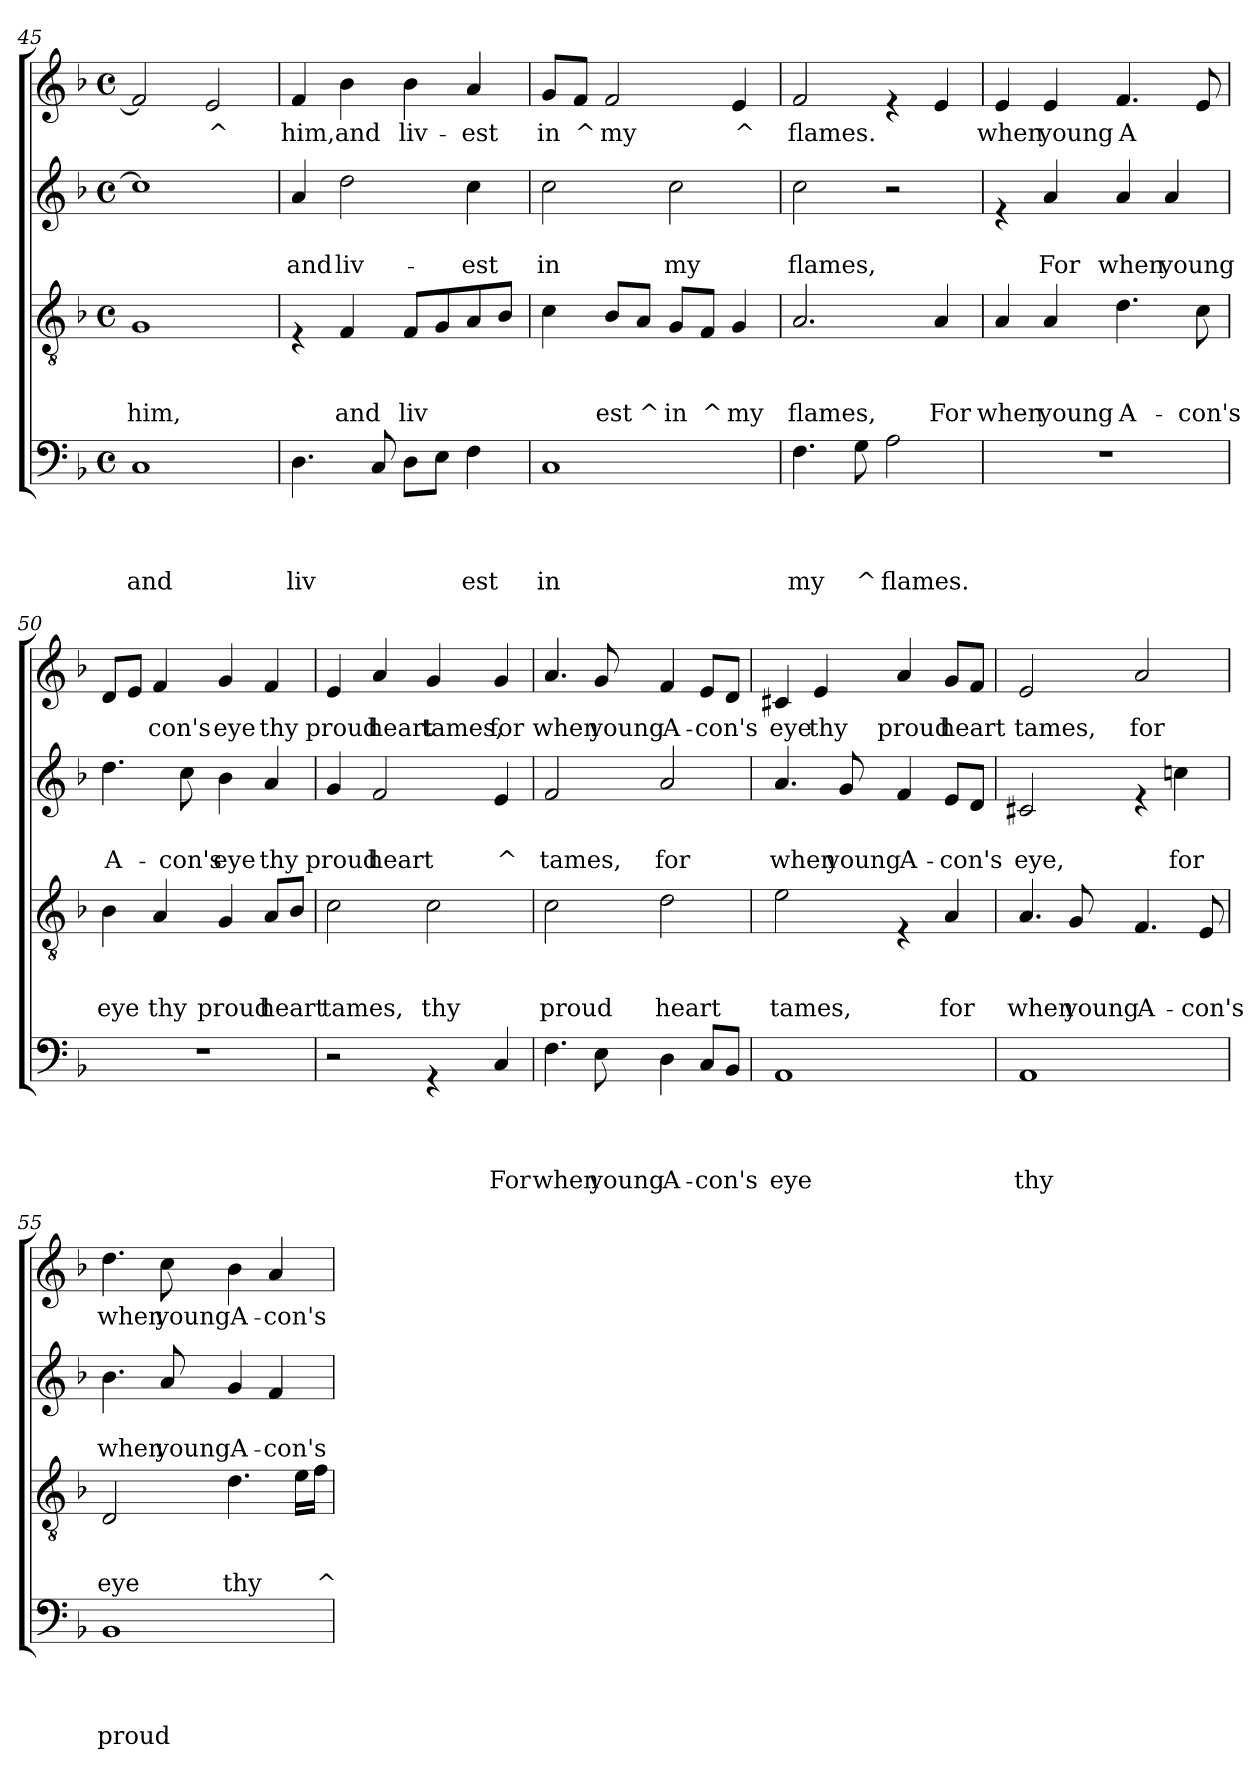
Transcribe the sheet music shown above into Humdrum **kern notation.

**kern	**text	**text	**text	**text	**kern	**text	**text	**text	**kern	**text	**text	**kern	**text
*part4	*part4	*part4	*part4	*part4	*part3	*part3	*part3	*part3	*part2	*part2	*part2	*part1	*part1
*staff4	*staff4	*staff4	*staff4	*staff4	*staff3	*staff3	*staff3	*staff3	*staff2	*staff2	*staff2	*staff1	*staff1
*clefF4	*	*	*	*	*clefGv2	*	*	*	*clefG2	*	*	*clefG2	*
*k[b-]	*	*	*	*	*k[b-]	*	*	*	*k[b-]	*	*	*k[b-]	*
*F:	*	*	*	*	*F:	*	*	*	*F:	*	*	*F:	*
*M4/4	*	*	*	*	*M4/4	*	*	*	*M4/4	*	*	*M4/4	*
*met(c)	*	*	*	*	*met(c)	*	*	*	*met(c)	*	*	*met(c)	*
=45	=45	=45	=45	=45	=45	=45	=45	=45	=45	=45	=45	=45	=45
!	!	!	!	!LO:LY:b	!	!	!	!LO:LY:b	!	!	!	!	!
1C	.	.	.	and	1G	.	.	him,	1cc]	.	.	2f/]	.
!	!	!	!	!	!	!	!	!	!	!	!	!	!LO:LY:b
.	.	.	.	.	.	.	.	.	.	.	.	2e/	^
=46	=46	=46	=46	=46	=46	=46	=46	=46	=46	=46	=46	=46	=46
!	!	!	!	!LO:LY:b	!	!	!	!	!	!	!LO:LY:b	!	!LO:LY:b
4.D\	.	.	.	liv	4rE	.	.	.	4a/	.	and	4f/	him,
!	!	!	!	!	!	!	!	!LO:LY:b	!	!	!LO:LY:b	!	!LO:LY:b
.	.	.	.	.	4F/	.	.	and	2dd\	.	liv-	4b-\	and
8C/	.	.	.	.	.	.	.	.	.	.	.	.	.
!	!	!	!	!	!	!	!	!LO:LY:b	!	!	!	!	!LO:LY:b
8D\L	.	.	.	.	8F/L	.	.	liv	.	.	.	4b-\	liv-
8E\J	.	.	.	.	8G/	.	.	.	.	.	.	.	.
!	!	!	!	!LO:LY:b	!	!	!	!	!	!	!LO:LY:b	!	!LO:LY:b
4F\	.	.	.	est	8A/	.	.	.	4cc\	.	-est	4a/	-est
.	.	.	.	.	8B-/J	.	.	.	.	.	.	.	.
=47	=47	=47	=47	=47	=47	=47	=47	=47	=47	=47	=47	=47	=47
!	!	!	!	!LO:LY:b	!	!	!	!	!	!	!LO:LY:b	!	!LO:LY:b
1C	.	.	.	in	4c\	.	.	.	2cc\	.	in	8g/L	in
!	!	!	!	!	!	!	!	!	!	!	!	!	!LO:LY:b
.	.	.	.	.	.	.	.	.	.	.	.	8f/J	^
!	!	!	!	!	!	!	!	!LO:LY:b	!	!	!	!	!LO:LY:b
.	.	.	.	.	8B-/L	.	.	est	.	.	.	2f/	my
!	!	!	!	!	!	!	!	!LO:LY:b	!	!	!	!	!
.	.	.	.	.	8A/J	.	.	^	.	.	.	.	.
!	!	!	!	!	!	!	!	!LO:LY:b	!	!	!LO:LY:b	!	!
.	.	.	.	.	8G/L	.	.	in	2cc\	.	my	.	.
!	!	!	!	!	!	!	!	!LO:LY:b	!	!	!	!	!
.	.	.	.	.	8F/J	.	.	^	.	.	.	.	.
!	!	!	!	!	!	!	!	!LO:LY:b	!	!	!	!	!LO:LY:b
.	.	.	.	.	4G/	.	.	my	.	.	.	4e/	^
=48	=48	=48	=48	=48	=48	=48	=48	=48	=48	=48	=48	=48	=48
!	!	!	!	!LO:LY:b	!	!	!	!LO:LY:b	!	!	!LO:LY:b	!	!LO:LY:b
4.F\	.	.	.	my	2.A/	.	.	flames,	2cc\	.	flames,	2f/	flames.
!	!	!	!	!LO:LY:b	!	!	!	!	!	!	!	!	!
8G\	.	.	.	^	.	.	.	.	.	.	.	.	.
!	!	!	!	!LO:LY:b	!	!	!	!	!	!	!	!	!
2A\	.	.	.	flames.	.	.	.	.	2r	.	.	4re	.
!	!	!	!	!	!	!	!	!LO:LY:b	!	!	!	!	!
.	.	.	.	.	4A/	.	.	For	.	.	.	4e/	.
!!LO:LB:g=z
=49	=49	=49	=49	=49	=49	=49	=49	=49	=49	=49	=49	=49	=49
!	!	!	!	!	!	!	!	!LO:LY:b	!	!	!	!	!LO:LY:b
1r	.	.	.	.	4A/	.	.	when	4re	.	.	4e/	when
!	!	!	!	!	!	!	!	!LO:LY:b	!	!	!LO:LY:b	!	!LO:LY:b
.	.	.	.	.	4A/	.	.	young	4a/	.	For	4e/	young
!	!	!	!	!	!	!	!	!LO:LY:b	!	!	!LO:LY:b	!	!LO:LY:b
.	.	.	.	.	4.d\	.	.	A-	4a/	.	when	4.f/	A
!	!	!	!	!	!	!	!	!	!	!	!LO:LY:b	!	!
.	.	.	.	.	.	.	.	.	4a/	.	young	.	.
!	!	!	!	!	!	!	!	!LO:LY:b	!	!	!	!	!
.	.	.	.	.	8c\	.	.	-con's	.	.	.	8e/	.
=50	=50	=50	=50	=50	=50	=50	=50	=50	=50	=50	=50	=50	=50
!	!	!	!	!	!	!	!	!LO:LY:b	!	!	!LO:LY:b	!	!
1r	.	.	.	.	4B-\	.	.	eye	4.dd\	.	A-	8d/L	.
.	.	.	.	.	.	.	.	.	.	.	.	8e/J	.
!	!	!	!	!	!	!	!	!LO:LY:b	!	!	!	!	!LO:LY:b
.	.	.	.	.	4A/	.	.	thy	.	.	.	4f/	con's
!	!	!	!	!	!	!	!	!	!	!	!LO:LY:b	!	!
.	.	.	.	.	.	.	.	.	8cc\	.	-con's	.	.
!	!	!	!	!	!	!	!	!LO:LY:b	!	!	!LO:LY:b	!	!LO:LY:b
.	.	.	.	.	4G/	.	.	proud	4b-\	.	eye	4g/	eye
!	!	!	!	!	!	!	!	!LO:LY:b	!	!	!LO:LY:b	!	!LO:LY:b
.	.	.	.	.	8A/L	.	.	heart	4a/	.	thy	4f/	thy
.	.	.	.	.	8B-/J	.	.	.	.	.	.	.	.
=51	=51	=51	=51	=51	=51	=51	=51	=51	=51	=51	=51	=51	=51
!	!	!	!	!	!	!	!	!LO:LY:b	!	!	!LO:LY:b	!	!LO:LY:b
2r	.	.	.	.	2c\	.	.	tames,	4g/	.	proud	4e/	proud
!	!	!	!	!	!	!	!	!	!	!	!LO:LY:b	!	!LO:LY:b
.	.	.	.	.	.	.	.	.	2f/	.	heart	4a/	heart
!	!	!	!	!	!	!	!	!LO:LY:b	!	!	!	!	!LO:LY:b
4rGG	.	.	.	.	2c\	.	.	thy	.	.	.	4g/	tames,
!	!	!	!	!LO:LY:b	!	!	!	!	!	!	!LO:LY:b	!	!LO:LY:b
4C/	.	.	.	For	.	.	.	.	4e/	.	^	4g/	for
=52	=52	=52	=52	=52	=52	=52	=52	=52	=52	=52	=52	=52	=52
!	!	!	!	!LO:LY:b	!	!	!	!LO:LY:b	!	!	!LO:LY:b	!	!LO:LY:b
4.F\	.	.	.	when	2c\	.	.	proud	2f/	.	tames,	4.a/	when
!	!	!	!	!LO:LY:b	!	!	!	!	!	!	!	!	!LO:LY:b
8E\	.	.	.	young	.	.	.	.	.	.	.	8g/	young
!	!	!	!	!LO:LY:b	!	!	!	!LO:LY:b	!	!	!LO:LY:b	!	!LO:LY:b
4D\	.	.	.	A-	2d\	.	.	heart	2a/	.	for	4f/	A-
!	!	!	!	!LO:LY:b	!	!	!	!	!	!	!	!	!LO:LY:b
8C/L	.	.	.	-con's	.	.	.	.	.	.	.	8e/L	-con's
8BB-/J	.	.	.	.	.	.	.	.	.	.	.	8d/J	.
!!LO:PB:g=z
=53	=53	=53	=53	=53	=53	=53	=53	=53	=53	=53	=53	=53	=53
!	!	!	!	!LO:LY:b	!	!	!	!LO:LY:b	!	!	!LO:LY:b	!	!LO:LY:b
1AA	.	.	.	eye	2e\	.	.	tames,	4.a/	.	when	4c#X/	eye
!	!	!	!	!	!	!	!	!	!	!	!	!	!LO:LY:b
.	.	.	.	.	.	.	.	.	.	.	.	4e/	thy
!	!	!	!	!	!	!	!	!	!	!	!LO:LY:b	!	!
.	.	.	.	.	.	.	.	.	8g/	.	young	.	.
!	!	!	!	!	!	!	!	!	!	!	!LO:LY:b	!	!LO:LY:b
.	.	.	.	.	4rE	.	.	.	4f/	.	A-	4a/	proud
!	!	!	!	!	!	!	!	!LO:LY:b	!	!	!LO:LY:b	!	!LO:LY:b
.	.	.	.	.	4A/	.	.	for	8e/L	.	-con's	8g/L	heart
.	.	.	.	.	.	.	.	.	8d/J	.	.	8f/J	.
!!LO:LB:g=z
=54	=54	=54	=54	=54	=54	=54	=54	=54	=54	=54	=54	=54	=54
!	!	!	!	!LO:LY:b	!	!	!	!LO:LY:b	!	!	!LO:LY:b	!	!LO:LY:b
1AA	.	.	.	thy	4.A/	.	.	when	2c#X/	.	eye,	2e/	tames,
!	!	!	!	!	!	!	!	!LO:LY:b	!	!	!	!	!
.	.	.	.	.	8G/	.	.	young	.	.	.	.	.
!	!	!	!	!	!	!	!	!LO:LY:b	!	!	!	!	!LO:LY:b
.	.	.	.	.	4.F/	.	.	A-	4re	.	.	2a/	for
!	!	!	!	!	!	!	!	!	!	!	!LO:LY:b	!	!
.	.	.	.	.	.	.	.	.	4ccni\	.	for	.	.
!	!	!	!	!	!	!	!	!LO:LY:b	!	!	!	!	!
.	.	.	.	.	8E/	.	.	-con's	.	.	.	.	.
=55	=55	=55	=55	=55	=55	=55	=55	=55	=55	=55	=55	=55	=55
!	!	!	!	!LO:LY:b	!	!	!	!LO:LY:b	!	!	!LO:LY:b	!	!LO:LY:b
1BB-	.	.	.	proud	2D/	.	.	eye	4.b-\	.	when	4.dd\	when
!	!	!	!	!	!	!	!	!	!	!	!LO:LY:b	!	!LO:LY:b
.	.	.	.	.	.	.	.	.	8a/	.	young	8cc\	young
!	!	!	!	!	!	!	!	!LO:LY:b	!	!	!LO:LY:b	!	!LO:LY:b
.	.	.	.	.	4.d\	.	.	thy	4g/	.	A-	4b-\	A-
!	!	!	!	!	!	!	!	!	!	!	!LO:LY:b	!	!LO:LY:b
.	.	.	.	.	.	.	.	.	4f/	.	-con's	4a/	-con's
.	.	.	.	.	16e\LL	.	.	.	.	.	.	.	.
!	!	!	!	!	!	!	!	!LO:LY:b	!	!	!	!	!
.	.	.	.	.	16f\JJ	.	.	^	.	.	.	.	.
=	=	=	=	=	=	=	=	=	=	=	=	=	=
*-	*-	*-	*-	*-	*-	*-	*-	*-	*-	*-	*-	*-	*-
